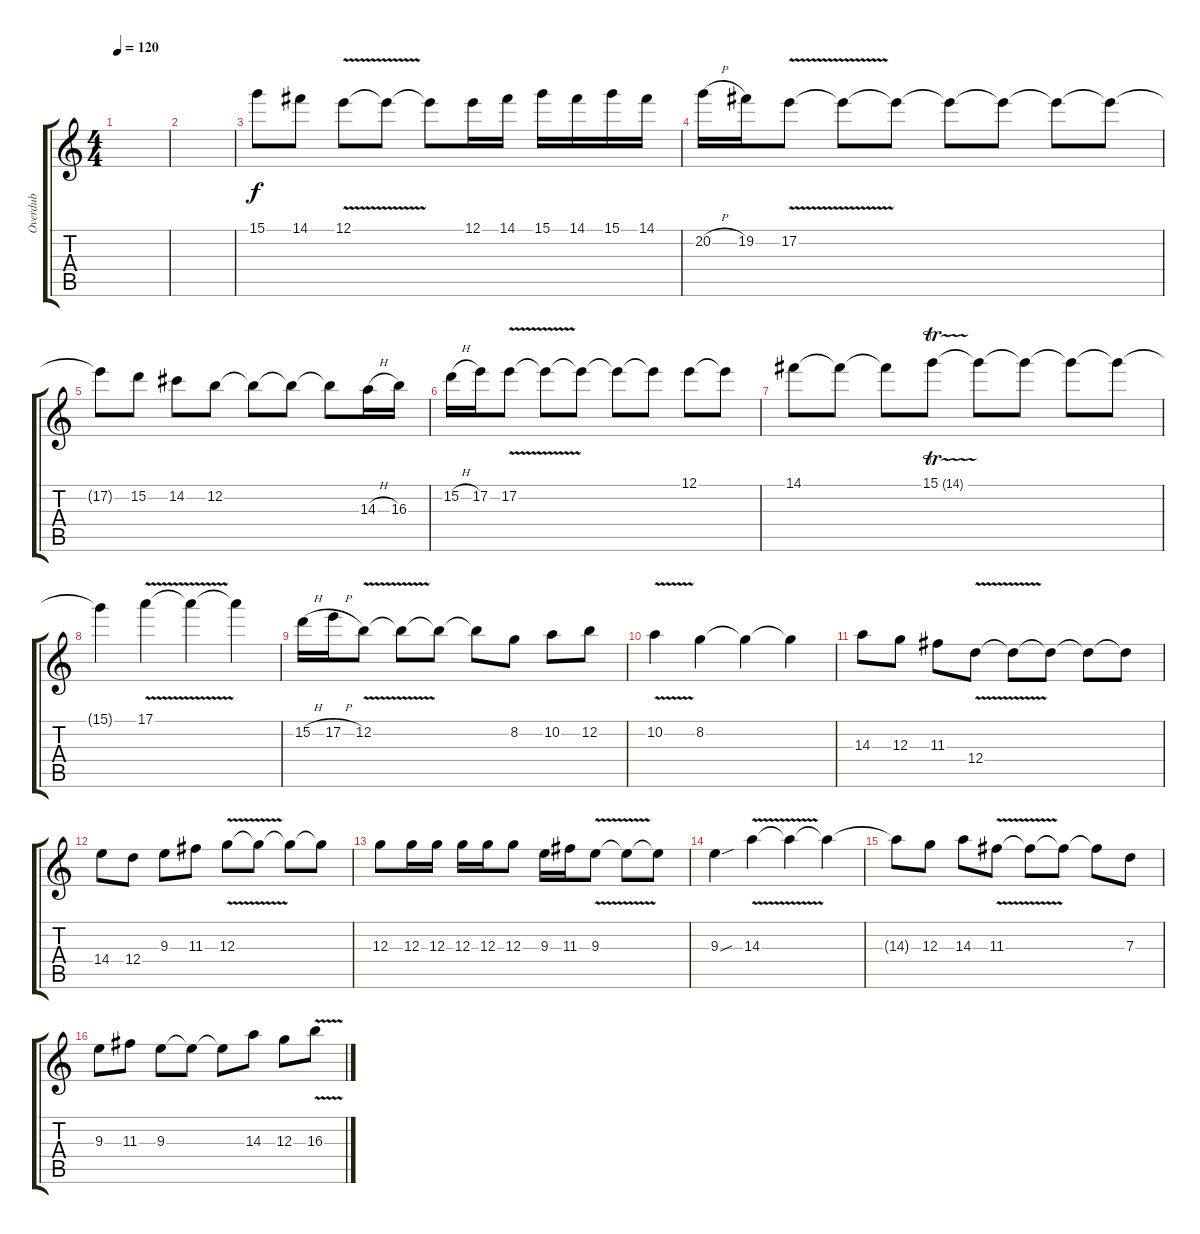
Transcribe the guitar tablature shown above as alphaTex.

\track ("Overdub" "Overdub") {instrument overdrivenguitar}
\staff {score tabs}
\tuning (E4 B3 G3 D3 A2 E2) {hide}
\ts (4 4)
\tempo 120
\clef g2
\ks c
|
|
15.1.8 14.1.8 12.1{v}.8 12.1{t}.8 12.1{t}.8 12.1.16 14.1.16 15.1.16 14.1.16 15.1.16 14.1.16 |
20.2{h}.16 19.2.16 17.2{v}.8 17.2{t}.8 17.2{t}.8 17.2{t}.8 17.2{t}.8 17.2{t}.8 17.2{t}.8 |
17.2{t}.8 15.2.8 14.2.8 12.2.8 12.2{t}.8 12.2{t}.8 12.2{t}.8 14.3{h}.16 16.3.16 |
15.2{h}.16 17.2.16 17.2{v}.8 17.2{t}.8 17.2{t}.8 17.2{t}.8 17.2{t}.8 12.1.8 12.1{t}.8 |
14.1.8 14.1{t}.8 14.1{t}.8 15.1{tr (14 16)}.8 15.1{t}.8 15.1{t}.8 15.1{t}.8 15.1{t}.8 |
15.1{t}.4 17.1{v}.4 17.1{t}.4 17.1{t}.4 |
15.2{h}.16 17.2{h}.16 12.2{v}.8 12.2{t}.8 12.2{t}.8 12.2{t}.8 8.2.8 10.2.8 12.2.8 |
10.2{v}.4 8.2.4 8.2{t}.4 8.2{t}.4 |
14.3.8 12.3.8 11.3.8 12.4{v}.8 12.4{t}.8 12.4{t}.8 12.4{t}.8 12.4{t}.8 |
14.4.8 12.4.8 9.3.8 11.3.8 12.3{v}.8 12.3{t}.8 12.3{t}.8 12.3{t}.8 |
12.3.8 12.3.16 12.3.16 12.3.16 12.3.16 12.3.8 9.3.16 11.3.16 9.3{v}.8 9.3{t}.8 9.3{t}.8 |
9.3{sou}.4 14.3{v}.4 14.3{t}.4 14.3{t}.4 |
14.3{t}.8 12.3.8 14.3.8 11.3{v}.8 11.3{t}.8 11.3{t}.8 11.3{t}.8 7.3.8 |
9.3.8 11.3.8 9.3.8 9.3{t}.8 9.3{t}.8 14.3.8 12.3.8 16.3{v}.8
